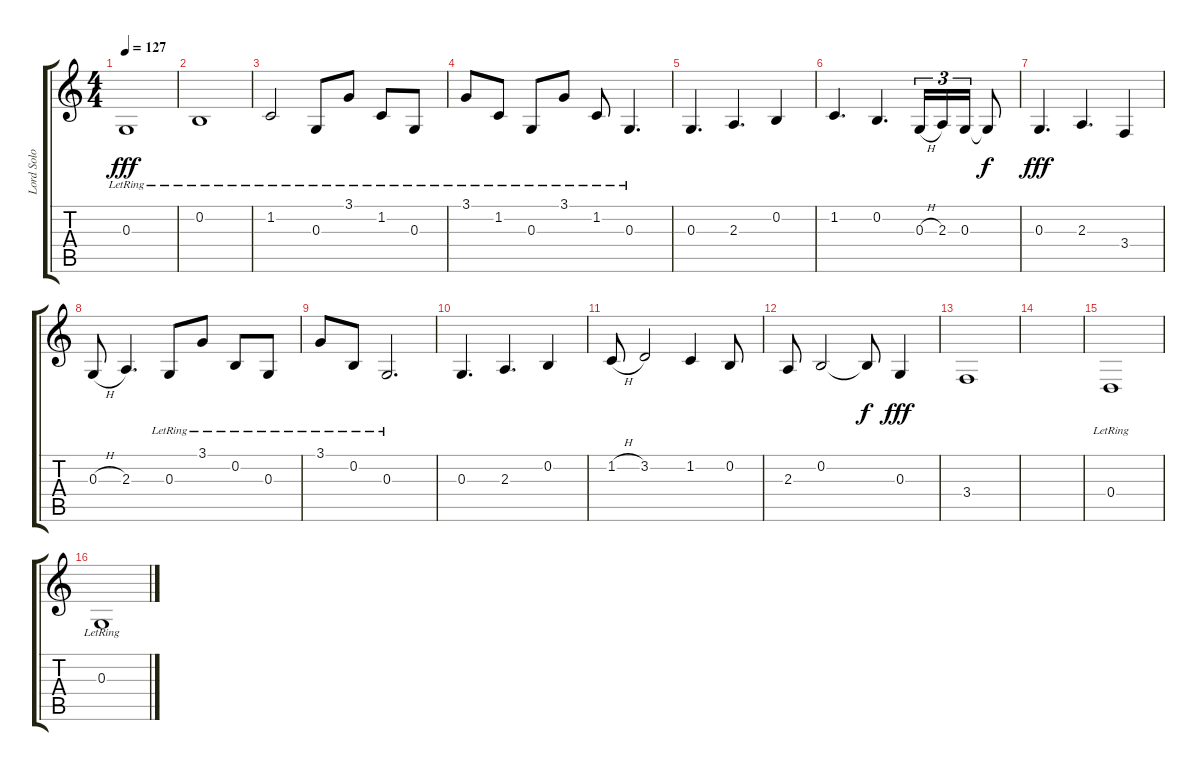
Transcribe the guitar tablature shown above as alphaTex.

\track ("Lord Solo" "Lord Solo") {instrument acousticgrandpiano}
\staff {score tabs}
\tuning (E4 B3 G3 D3 A2 E2) {hide}
\ts (4 4)
\tempo 127
\clef g2
\ks c
0.3{lr}.1{dy fff} |
0.2{lr}.1 |
1.2{lr}.2 0.3{lr}.8 3.1{lr}.8 1.2{lr}.8 0.3{lr}.8 |
3.1{lr}.8 1.2{lr}.8 0.3{lr}.8 3.1{lr}.8 1.2{lr}.8 0.3{lr}.4{d} |
0.3.4{d} 2.3.4{d} 0.2.4 |
1.2.4{d} 0.2.4{d} 0.3{h}.16{tu (3 2)} 2.3.16{tu (3 2)} 0.3.16{tu (3 2)} 0.3{t}.8{dy f} |
0.3.4{d dy fff} 2.3.4{d} 3.4.4 |
0.3{h}.8 2.3.4{d} 0.3{lr}.8 3.1{lr}.8 0.2{lr}.8 0.3{lr}.8 |
3.1{lr}.8 0.2{lr}.8 0.3{lr}.2{d} |
0.3.4{d} 2.3.4{d} 0.2.4 |
1.2{h}.8 3.2.2 1.2.4 0.2.8 |
2.3.8 0.2.2 0.2{t}.8{dy f} 0.3.4{dy fff} |
3.4.1 |
|
0.4{lr}.1 |
0.3{lr}.1
